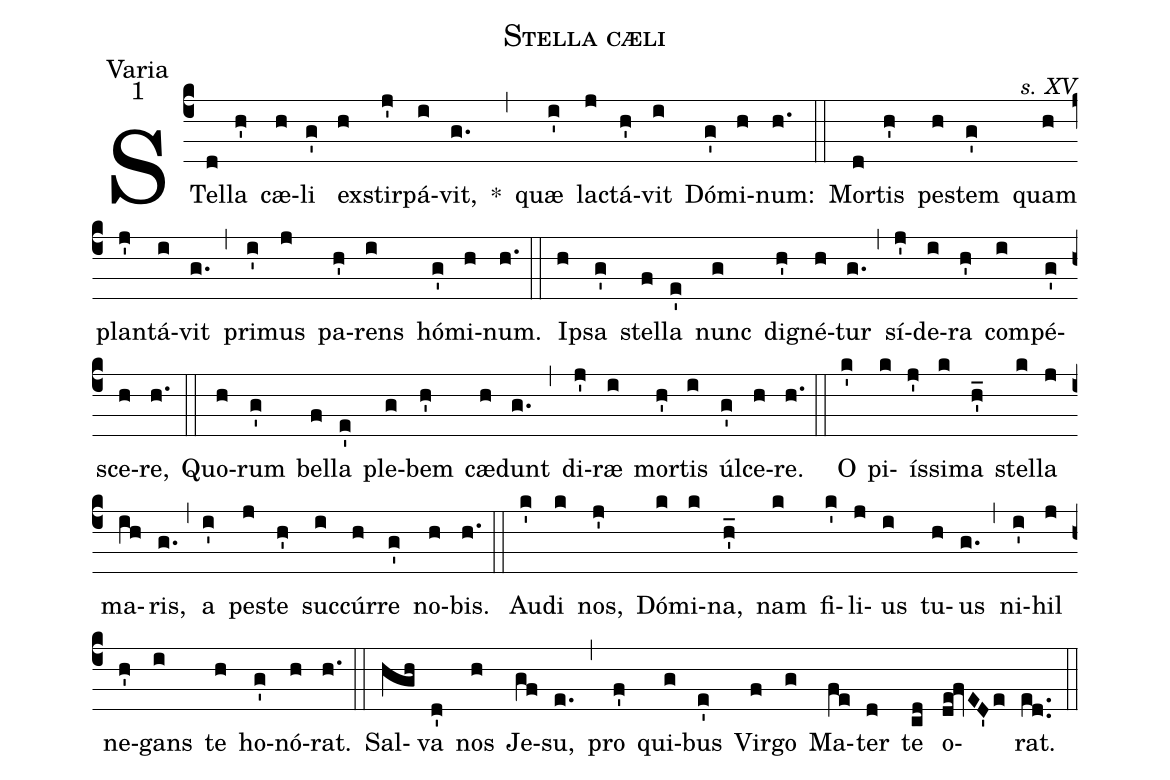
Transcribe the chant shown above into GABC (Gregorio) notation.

name: Stella cæli;
office-part: Varia;
mode: 1;
commentary: s. XV;
%%
(c4)STel(d)la(h') cæ(h)li(g') ex(h)stir(j')pá(i)vit,(g.) *(,) quæ(i') lac(j)tá(h')vit(i) Dó(g')mi(h)num:(h.) (::)
Mor(d)tis(h') pes(h)tem(g') quam(h) plan(j')tá(i)vit(g.) (,) pri(i')mus(j) pa(h')rens(i) hó(g')mi(h)num.(h.) (::)
Ip(h)sa(g') stel(f)la(e') nunc(g) di(h')gné(h)tur(g.) (,) sí(j')de(i)ra(h') com(i)pé(g')sce(h)re,(h.) (::)
Quo(h)rum(g') bel(f)la(e') ple(g)bem(h') cæ(h)dunt(g.) (,) di(j')ræ(i) mor(h')tis(i) úl(g')ce(h)re.(h.) (::)
O(k') pi(k)ís(j')si(k)ma(h'_) stel(k)la(j) ma(ih)ris,(g.) (,) a(i') pes(j)te(h') suc(i)cúr(h)re(g') no(h)bis.(h.) (::)
Au(k')di(k) nos,(j') Dó(k)mi(k)na,(h'_) nam(k) fi(k')li(j)us(i) tu(h)us(g.) (,) ni(i')hil(j) ne(h')gans(i) te(h) ho(g')nó(h)rat.(h.) (::)
Sal(hgh)va(d') nos(h) Je(gf)su,(e.) (,) pro(f') qui(g)bus(e') Vir(f)go(g) Ma(fe)ter(d) te(cd) o(de!fvED'e)rat.(ed..) (::)
